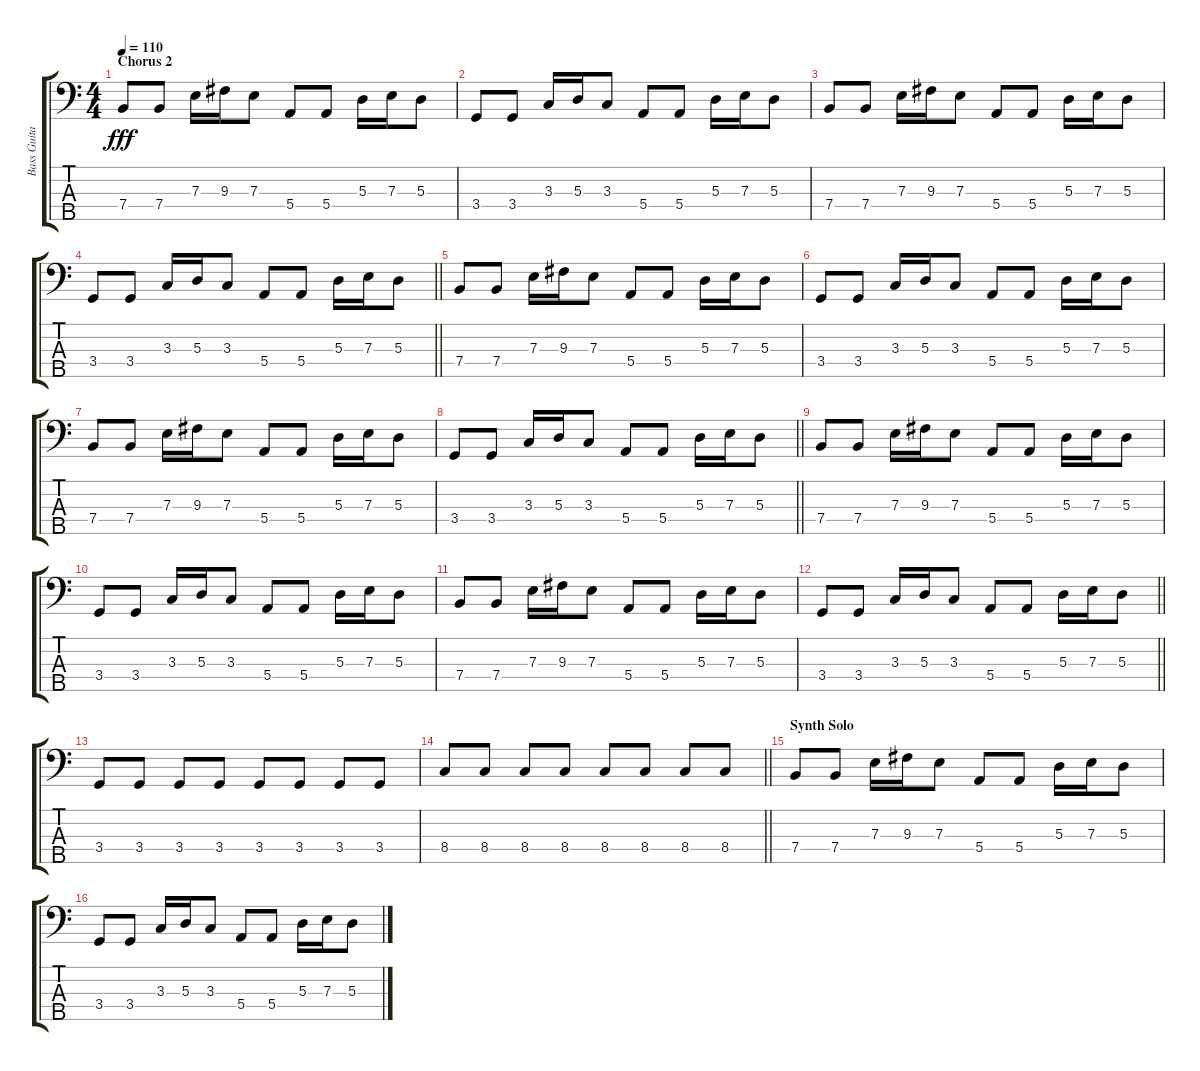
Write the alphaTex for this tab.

\track ("Bass Guitar" "Bass Guita") {instrument electricbassfinger}
\staff {score tabs}
\tuning (G2 D2 A1 E1 B0) {hide}
\ts (4 4)
\section ("" "Chorus 2")
\tempo 110
\clef f4
\ks c
7.4.8{dy fff} 7.4.8 7.3.16 9.3.16 7.3.8 5.4.8 5.4.8 5.3.16 7.3.16 5.3.8 |
3.4.8 3.4.8 3.3.16 5.3.16 3.3.8 5.4.8 5.4.8 5.3.16 7.3.16 5.3.8 |
7.4.8 7.4.8 7.3.16 9.3.16 7.3.8 5.4.8 5.4.8 5.3.16 7.3.16 5.3.8 |
\barLineRight lightlight
3.4.8 3.4.8 3.3.16 5.3.16 3.3.8 5.4.8 5.4.8 5.3.16 7.3.16 5.3.8 |
7.4.8 7.4.8 7.3.16 9.3.16 7.3.8 5.4.8 5.4.8 5.3.16 7.3.16 5.3.8 |
3.4.8 3.4.8 3.3.16 5.3.16 3.3.8 5.4.8 5.4.8 5.3.16 7.3.16 5.3.8 |
7.4.8 7.4.8 7.3.16 9.3.16 7.3.8 5.4.8 5.4.8 5.3.16 7.3.16 5.3.8 |
\barLineRight lightlight
3.4.8 3.4.8 3.3.16 5.3.16 3.3.8 5.4.8 5.4.8 5.3.16 7.3.16 5.3.8 |
7.4.8 7.4.8 7.3.16 9.3.16 7.3.8 5.4.8 5.4.8 5.3.16 7.3.16 5.3.8 |
3.4.8 3.4.8 3.3.16 5.3.16 3.3.8 5.4.8 5.4.8 5.3.16 7.3.16 5.3.8 |
7.4.8 7.4.8 7.3.16 9.3.16 7.3.8 5.4.8 5.4.8 5.3.16 7.3.16 5.3.8 |
\barLineRight lightlight
3.4.8 3.4.8 3.3.16 5.3.16 3.3.8 5.4.8 5.4.8 5.3.16 7.3.16 5.3.8 |
3.4.8 3.4.8 3.4.8 3.4.8 3.4.8 3.4.8 3.4.8 3.4.8 |
\barLineRight lightlight
8.4.8 8.4.8 8.4.8 8.4.8 8.4.8 8.4.8 8.4.8 8.4.8 |
\section ("" "Synth Solo")
7.4.8 7.4.8 7.3.16 9.3.16 7.3.8 5.4.8 5.4.8 5.3.16 7.3.16 5.3.8 |
3.4.8 3.4.8 3.3.16 5.3.16 3.3.8 5.4.8 5.4.8 5.3.16 7.3.16 5.3.8
